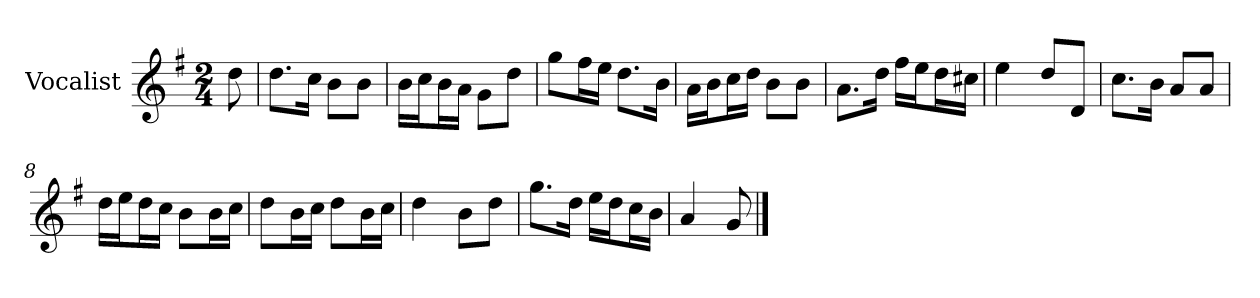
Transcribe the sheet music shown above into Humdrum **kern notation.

**kern
*part1
*staff1
*I"Vocalist
*k[f#]
*G:
*M2/4
=
8dd
=1
8.ddL
16ccJk
8bL
8bJ
=2
16bLL
16ccJ
16bL
16aJJ
8gL
8ddJ
=3
8ggL
16ff#L
16eeJJ
8.ddL
16bJk
=4
16aLL
16bJ
16ccL
16ddJJ
8bL
8bJ
=5
8.aL
16ddJk
16ff#LL
16eeJ
16ddL
16cc#XJJ
=6
4ee
8ddL
8dJ
=7
8.ccL
16bJk
8aL
8aJ
=8
16ddLL
16eeJ
16ddL
16ccJJ
8bL
16bL
16ccJJ
=9
8ddL
16bL
16ccJJ
8ddL
16bL
16ccJJ
=10
4dd
8bL
8ddJ
=11
8.ggL
16ddJk
16eeLL
16ddJ
16ccL
16bJJ
=12
4a
8g
==
*-
